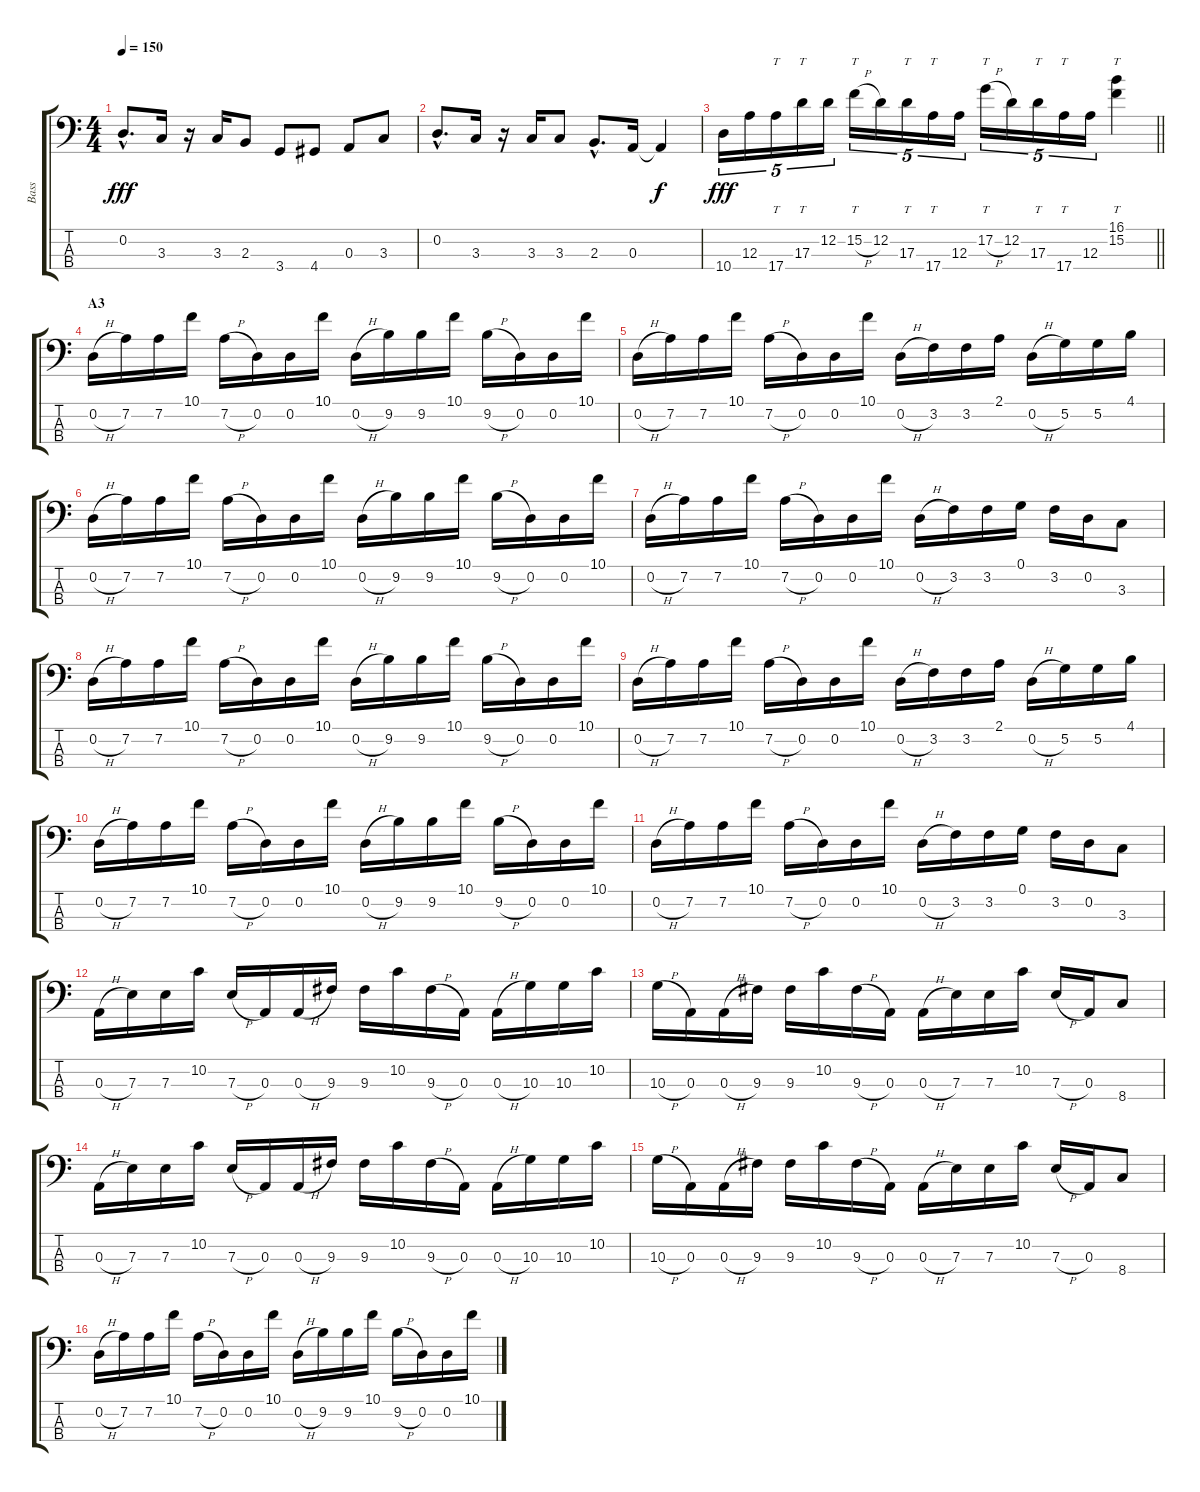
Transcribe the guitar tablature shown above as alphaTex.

\track ("Bass" "Bass") {instrument electricbassfinger}
\staff {score tabs}
\tuning (G2 D2 A1 E1) {hide}
\ts (4 4)
\tempo 150
\clef f4
\ks c
0.2{hac}.8{d dy fff} 3.3.16 r.16 3.3.16 2.3.8 3.4.8 4.4.8 0.3.8 3.3.8 |
0.2{hac}.8{d} 3.3.16 r.16 3.3.16 3.3.8 2.3{hac}.8{d} 0.3.16 0.3{t}.4{dy f} |
\barLineRight lightlight
10.4.16{tu (5 4) dy fff} 12.3.16{tu (5 4)} 17.4.16{tt tu (5 4)} 17.3.16{tt tu (5 4)} 12.2.16{tu (5 4)} 15.2{h}.16{tt tu (5 4)} 12.2.16{tu (5 4)} 17.3.16{tt tu (5 4)} 17.4.16{tt tu (5 4)} 12.3.16{tu (5 4)} 17.2{h}.16{tt tu (5 4)} 12.2.16{tu (5 4)} 17.3.16{tt tu (5 4)} 17.4.16{tt tu (5 4)} 12.3.16{tu (5 4)} (16.1 15.2).4{tt} |
\section ("" "A3")
0.2{h}.16{instrument slapbass1} 7.2.16 7.2.16 10.1.16 7.2{h}.16 0.2.16 0.2.16 10.1.16 0.2{h}.16 9.2.16 9.2.16 10.1.16 9.2{h}.16 0.2.16 0.2.16 10.1.16 |
0.2{h}.16 7.2.16 7.2.16 10.1.16 7.2{h}.16 0.2.16 0.2.16 10.1.16 0.2{h}.16 3.2.16 3.2.16 2.1.16 0.2{h}.16 5.2.16 5.2.16 4.1.16 |
0.2{h}.16 7.2.16 7.2.16 10.1.16 7.2{h}.16 0.2.16 0.2.16 10.1.16 0.2{h}.16 9.2.16 9.2.16 10.1.16 9.2{h}.16 0.2.16 0.2.16 10.1.16 |
0.2{h}.16 7.2.16 7.2.16 10.1.16 7.2{h}.16 0.2.16 0.2.16 10.1.16 0.2{h}.16 3.2.16 3.2.16 0.1.16 3.2.16 0.2.16 3.3.8 |
0.2{h}.16 7.2.16 7.2.16 10.1.16 7.2{h}.16 0.2.16 0.2.16 10.1.16 0.2{h}.16 9.2.16 9.2.16 10.1.16 9.2{h}.16 0.2.16 0.2.16 10.1.16 |
0.2{h}.16 7.2.16 7.2.16 10.1.16 7.2{h}.16 0.2.16 0.2.16 10.1.16 0.2{h}.16 3.2.16 3.2.16 2.1.16 0.2{h}.16 5.2.16 5.2.16 4.1.16 |
0.2{h}.16 7.2.16 7.2.16 10.1.16 7.2{h}.16 0.2.16 0.2.16 10.1.16 0.2{h}.16 9.2.16 9.2.16 10.1.16 9.2{h}.16 0.2.16 0.2.16 10.1.16 |
0.2{h}.16 7.2.16 7.2.16 10.1.16 7.2{h}.16 0.2.16 0.2.16 10.1.16 0.2{h}.16 3.2.16 3.2.16 0.1.16 3.2.16 0.2.16 3.3.8 |
0.3{h}.16 7.3.16 7.3.16 10.2.16 7.3{h}.16 0.3.16 0.3{h}.16 9.3.16 9.3.16 10.2.16 9.3{h}.16 0.3.16 0.3{h}.16 10.3.16 10.3.16 10.2.16 |
10.3{h}.16 0.3.16 0.3{h}.16 9.3.16 9.3.16 10.2.16 9.3{h}.16 0.3.16 0.3{h}.16 7.3.16 7.3.16 10.2.16 7.3{h}.16 0.3.16 8.4.8 |
0.3{h}.16 7.3.16 7.3.16 10.2.16 7.3{h}.16 0.3.16 0.3{h}.16 9.3.16 9.3.16 10.2.16 9.3{h}.16 0.3.16 0.3{h}.16 10.3.16 10.3.16 10.2.16 |
10.3{h}.16 0.3.16 0.3{h}.16 9.3.16 9.3.16 10.2.16 9.3{h}.16 0.3.16 0.3{h}.16 7.3.16 7.3.16 10.2.16 7.3{h}.16 0.3.16 8.4.8 |
0.2{h}.16{instrument slapbass1} 7.2.16 7.2.16 10.1.16 7.2{h}.16 0.2.16 0.2.16 10.1.16 0.2{h}.16 9.2.16 9.2.16 10.1.16 9.2{h}.16 0.2.16 0.2.16 10.1.16
